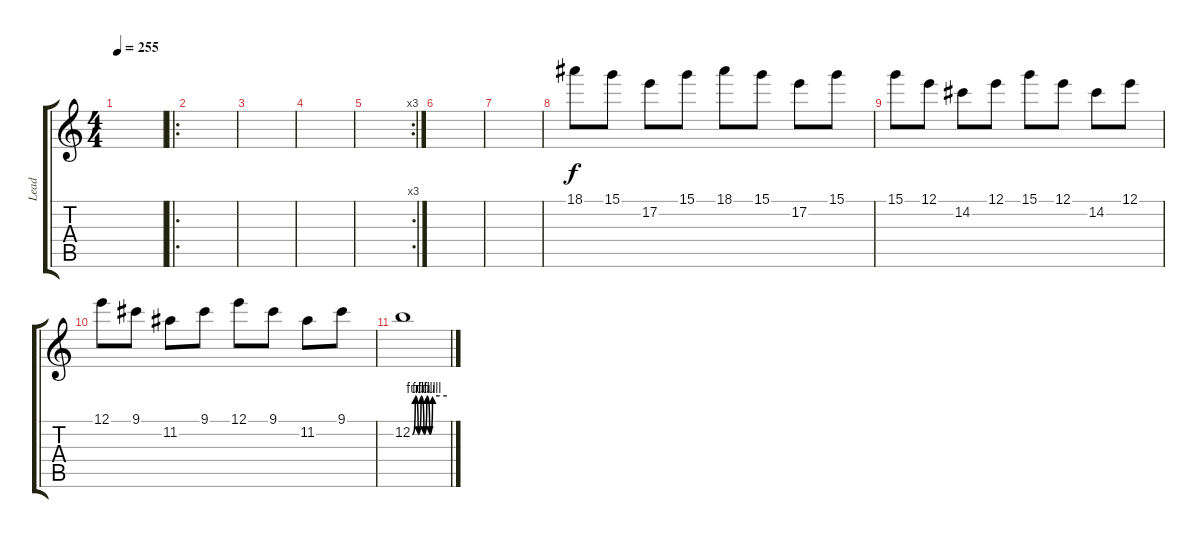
\track ("Lead" "Lead") {instrument distortionguitar}
\staff {score tabs}
\tuning (E4 B3 G3 D3 A2 E2) {hide}
\ts (4 4)
\tempo 255
\clef g2
\ks c
|
\ro
|
|
|
\rc 3
|
|
|
18.1.8 15.1.8 17.2.8 15.1.8 18.1.8 15.1.8 17.2.8 15.1.8 |
15.1.8 12.1.8 14.2.8 12.1.8 15.1.8 12.1.8 14.2.8 12.1.8 |
12.1.8 9.1.8 11.2.8 9.1.8 12.1.8 9.1.8 11.2.8 9.1.8 |
12.2{be (custom 0 0 5 4 10 0 15 4 20 0 25 4 30 0 35 4 60 4)}.1
